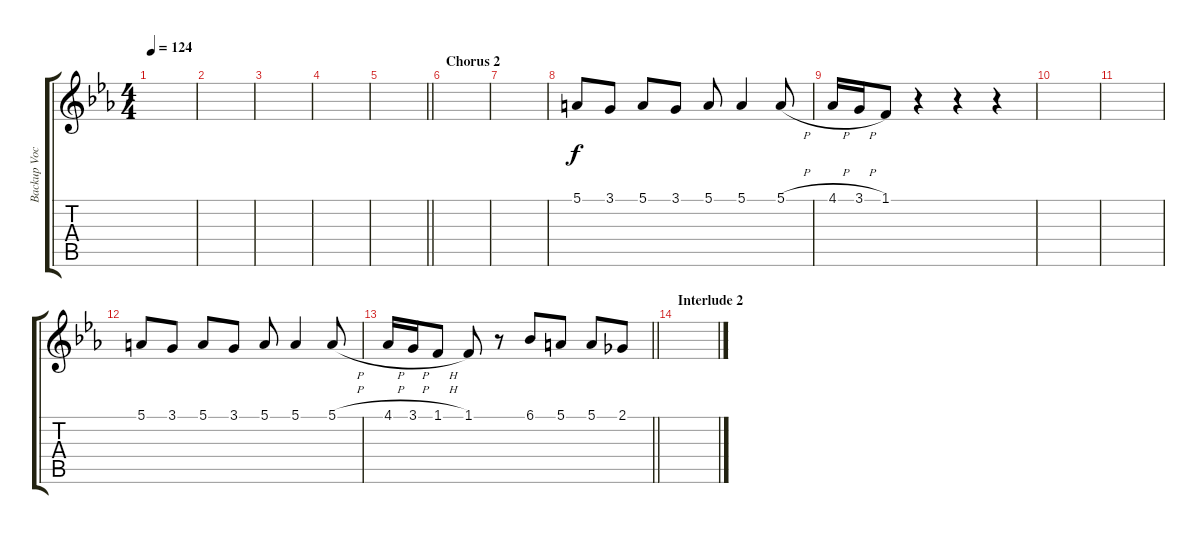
\track ("Backup Vocals" "Backup Voc") {instrument trombone}
\staff {score tabs}
\tuning (E4 B3 G3 D3 A2 E2) {hide}
\ts (4 4)
\tempo 124
\clef g2
\ks eb
|
|
|
|
\barLineRight lightlight
|
\section ("" "Chorus 2")
|
|
5.1.8 3.1.8 5.1.8 3.1.8 5.1.8 5.1.4 5.1{h}.8 |
4.1{h}.16 3.1{h}.16 1.1.8 r.4 r.4 r.4 |
|
|
5.1.8 3.1.8 5.1.8 3.1.8 5.1.8 5.1.4 5.1{h}.8 |
\barLineRight lightlight
4.1{h}.16 3.1{h}.16 1.1{h}.8 1.1.8 r.8 6.1.8 5.1.8 5.1.8 2.1.8 |
\section ("" "Interlude 2")
